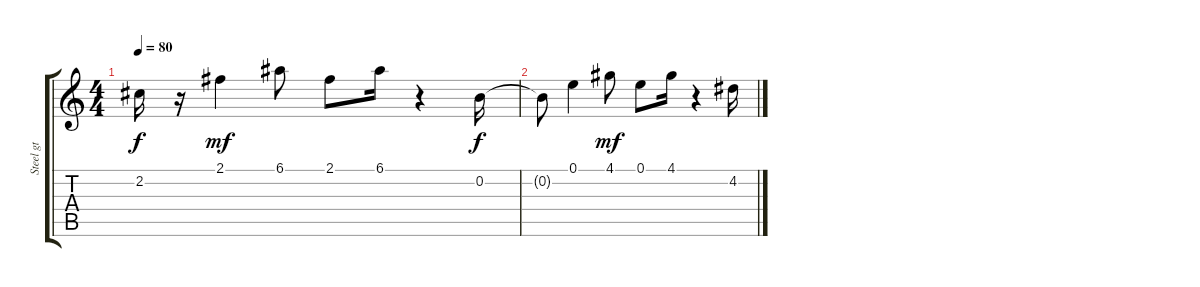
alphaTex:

\track ("Steel gt" "Steel gt") {instrument acousticguitarsteel}
\staff {score tabs}
\tuning (E4 B3 G3 D3 A2 E2) {hide}
\ts (4 4)
\tempo 80
\clef g2
\ks c
2.2{t}.16{dy f} r.16 2.1.4{dy mf} 6.1.8 2.1.8 6.1.16 r.4 0.2.16{dy f} |
0.2{t}.8 0.1.4 4.1.8{dy mf} 0.1.8 4.1.16 r.4 4.2.16
